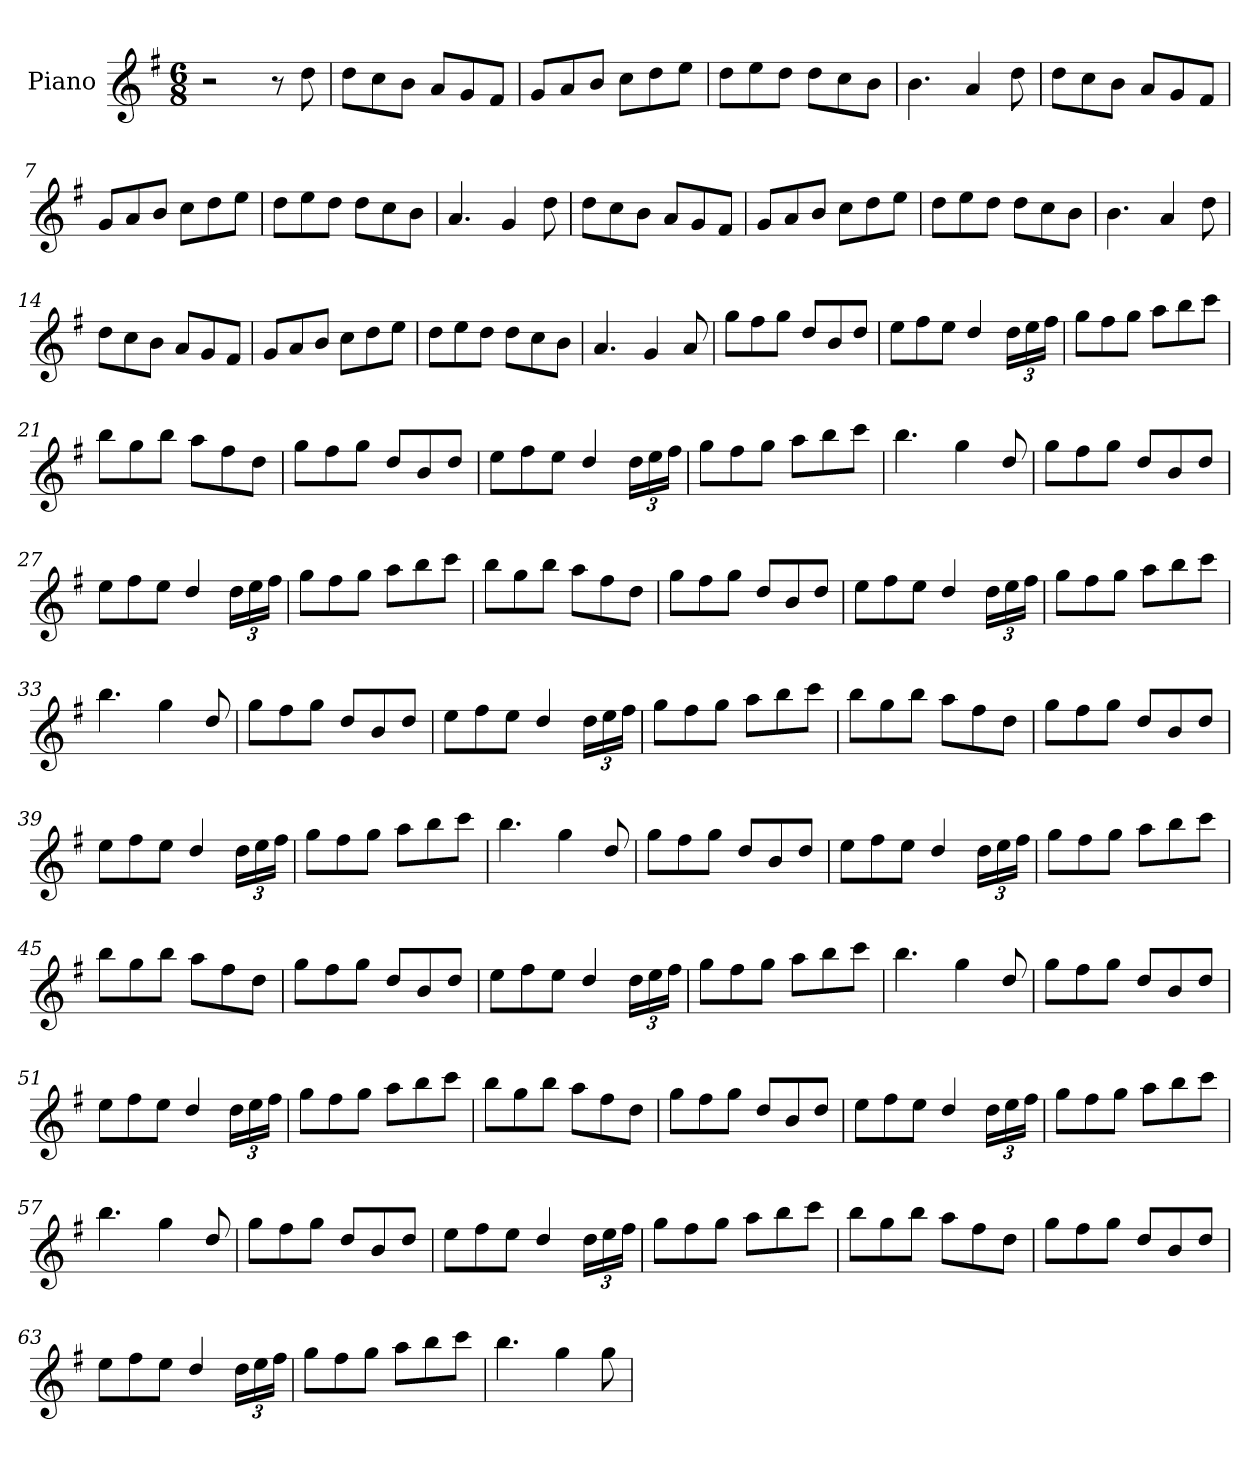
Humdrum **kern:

**kern
*part1
*staff1
*I"Piano
*I'Pno
*clefG2
*k[f#]
*M6/8
=1
2r
8r
8dd\
=2
8dd\L
8cc\
8b\J
8a/L
8g/
8f#/J
=3
8g/L
8a/
8b/J
8cc\L
8dd\
8ee\J
=4
8dd\L
8ee\
8dd\J
8dd\L
8cc\
8b\J
=5
4.b\
4a/
8dd\
=6
8dd\L
8cc\
8b\J
8a/L
8g/
8f#/J
=7
8g/L
8a/
8b/J
8cc\L
8dd\
8ee\J
=8
8dd\L
8ee\
8dd\J
8dd\L
8cc\
8b\J
=9
4.a/
4g/
8dd\
=10
8dd\L
8cc\
8b\J
8a/L
8g/
8f#/J
=11
8g/L
8a/
8b/J
8cc\L
8dd\
8ee\J
=12
8dd\L
8ee\
8dd\J
8dd\L
8cc\
8b\J
=13
4.b\
4a/
8dd\
=14
8dd\L
8cc\
8b\J
8a/L
8g/
8f#/J
=15
8g/L
8a/
8b/J
8cc\L
8dd\
8ee\J
=16
8dd\L
8ee\
8dd\J
8dd\L
8cc\
8b\J
=17
4.a/
4g/
8a/
=18
8gg\L
8ff#\
8gg\J
8dd/L
8b/
8dd/J
=19
8ee\L
8ff#\
8ee\J
4dd/
*Xbrackettup
24dd\LL
24ee\
24ff#\JJ
=20
8gg\L
8ff#\
8gg\J
8aa\L
8bb\
8ccc\J
=21
8bb\L
8gg\
8bb\J
8aa\L
8ff#\
8dd\J
=22
8gg\L
8ff#\
8gg\J
8dd/L
8b/
8dd/J
=23
8ee\L
8ff#\
8ee\J
4dd/
24dd\LL
24ee\
24ff#\JJ
=24
8gg\L
8ff#\
8gg\J
8aa\L
8bb\
8ccc\J
=25
4.bb\
4gg\
8dd/
=26
8gg\L
8ff#\
8gg\J
8dd/L
8b/
8dd/J
=27
8ee\L
8ff#\
8ee\J
4dd/
24dd\LL
24ee\
24ff#\JJ
=28
8gg\L
8ff#\
8gg\J
8aa\L
8bb\
8ccc\J
=29
8bb\L
8gg\
8bb\J
8aa\L
8ff#\
8dd\J
=30
8gg\L
8ff#\
8gg\J
8dd/L
8b/
8dd/J
=31
8ee\L
8ff#\
8ee\J
4dd/
24dd\LL
24ee\
24ff#\JJ
=32
8gg\L
8ff#\
8gg\J
8aa\L
8bb\
8ccc\J
=33
4.bb\
4gg\
8dd/
=34
8gg\L
8ff#\
8gg\J
8dd/L
8b/
8dd/J
=35
8ee\L
8ff#\
8ee\J
4dd/
24dd\LL
24ee\
24ff#\JJ
=36
8gg\L
8ff#\
8gg\J
8aa\L
8bb\
8ccc\J
=37
8bb\L
8gg\
8bb\J
8aa\L
8ff#\
8dd\J
=38
8gg\L
8ff#\
8gg\J
8dd/L
8b/
8dd/J
=39
8ee\L
8ff#\
8ee\J
4dd/
24dd\LL
24ee\
24ff#\JJ
=40
8gg\L
8ff#\
8gg\J
8aa\L
8bb\
8ccc\J
=41
4.bb\
4gg\
8dd/
=42
8gg\L
8ff#\
8gg\J
8dd/L
8b/
8dd/J
=43
8ee\L
8ff#\
8ee\J
4dd/
24dd\LL
24ee\
24ff#\JJ
=44
8gg\L
8ff#\
8gg\J
8aa\L
8bb\
8ccc\J
=45
8bb\L
8gg\
8bb\J
8aa\L
8ff#\
8dd\J
=46
8gg\L
8ff#\
8gg\J
8dd/L
8b/
8dd/J
=47
8ee\L
8ff#\
8ee\J
4dd/
24dd\LL
24ee\
24ff#\JJ
=48
8gg\L
8ff#\
8gg\J
8aa\L
8bb\
8ccc\J
=49
4.bb\
4gg\
8dd/
=50
8gg\L
8ff#\
8gg\J
8dd/L
8b/
8dd/J
=51
8ee\L
8ff#\
8ee\J
4dd/
24dd\LL
24ee\
24ff#\JJ
=52
8gg\L
8ff#\
8gg\J
8aa\L
8bb\
8ccc\J
=53
8bb\L
8gg\
8bb\J
8aa\L
8ff#\
8dd\J
=54
8gg\L
8ff#\
8gg\J
8dd/L
8b/
8dd/J
=55
8ee\L
8ff#\
8ee\J
4dd/
24dd\LL
24ee\
24ff#\JJ
=56
8gg\L
8ff#\
8gg\J
8aa\L
8bb\
8ccc\J
=57
4.bb\
4gg\
8dd/
=58
8gg\L
8ff#\
8gg\J
8dd/L
8b/
8dd/J
=59
8ee\L
8ff#\
8ee\J
4dd/
24dd\LL
24ee\
24ff#\JJ
=60
8gg\L
8ff#\
8gg\J
8aa\L
8bb\
8ccc\J
=61
8bb\L
8gg\
8bb\J
8aa\L
8ff#\
8dd\J
=62
8gg\L
8ff#\
8gg\J
8dd/L
8b/
8dd/J
=63
8ee\L
8ff#\
8ee\J
4dd/
24dd\LL
24ee\
24ff#\JJ
=64
8gg\L
8ff#\
8gg\J
8aa\L
8bb\
8ccc\J
=65
4.bb\
4gg\
8gg\
=
*-
